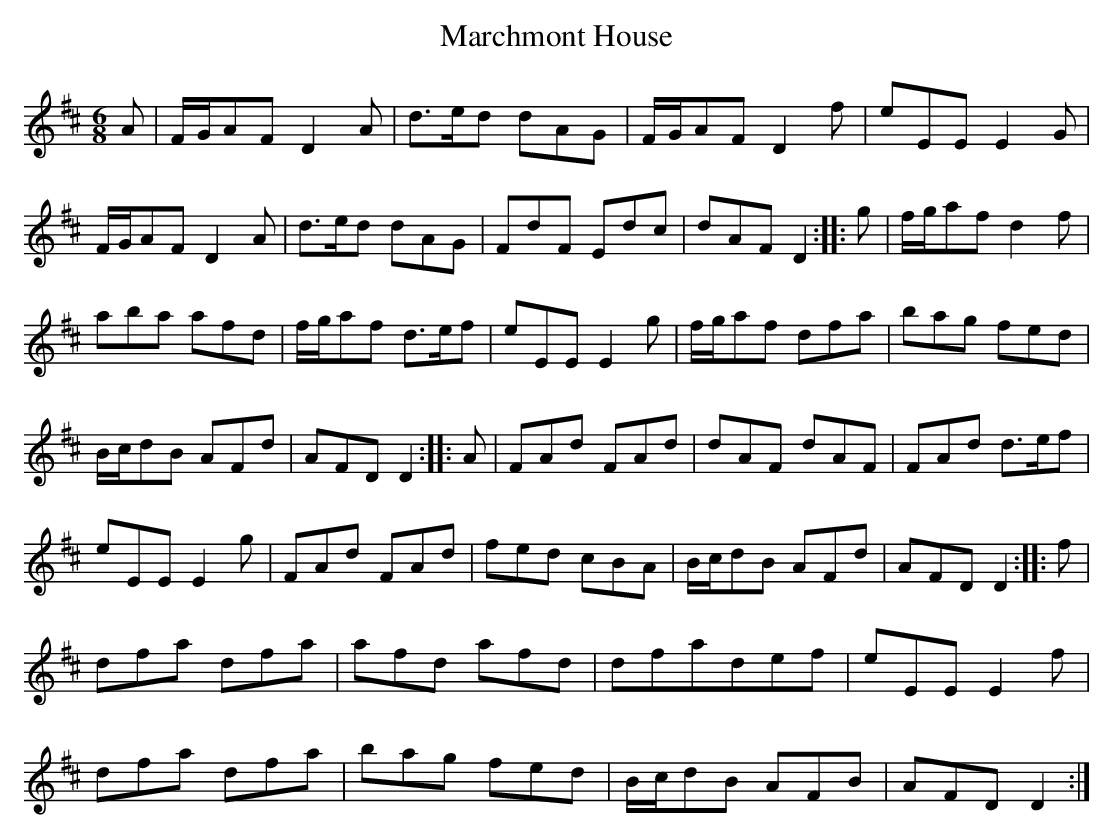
X:1
T:Marchmont House
M:6/8
L:1/8
K:D
A|F/G/AF D2A|d>ed dAG|F/G/AF D2f|eEE E2G|
F/G/AF D2A|d>ed dAG|FdF Edc|dAF D2::g|f/g/af d2f|
aba afd|f/g/af d>ef|eEE E2g|f/g/af dfa|bag fed|
B/c/dB AFd|AFD D2::A|FAd FAd|dAF dAF|FAd d>ef|
eEE E2g|FAd FAd|fed cBA|B/c/dB AFd|AFD D2::f|
dfa dfa|afd afd|dfadef|eEE E2f|
dfa dfa|bag fed|B/c/dB AFB|AFD D2:|
